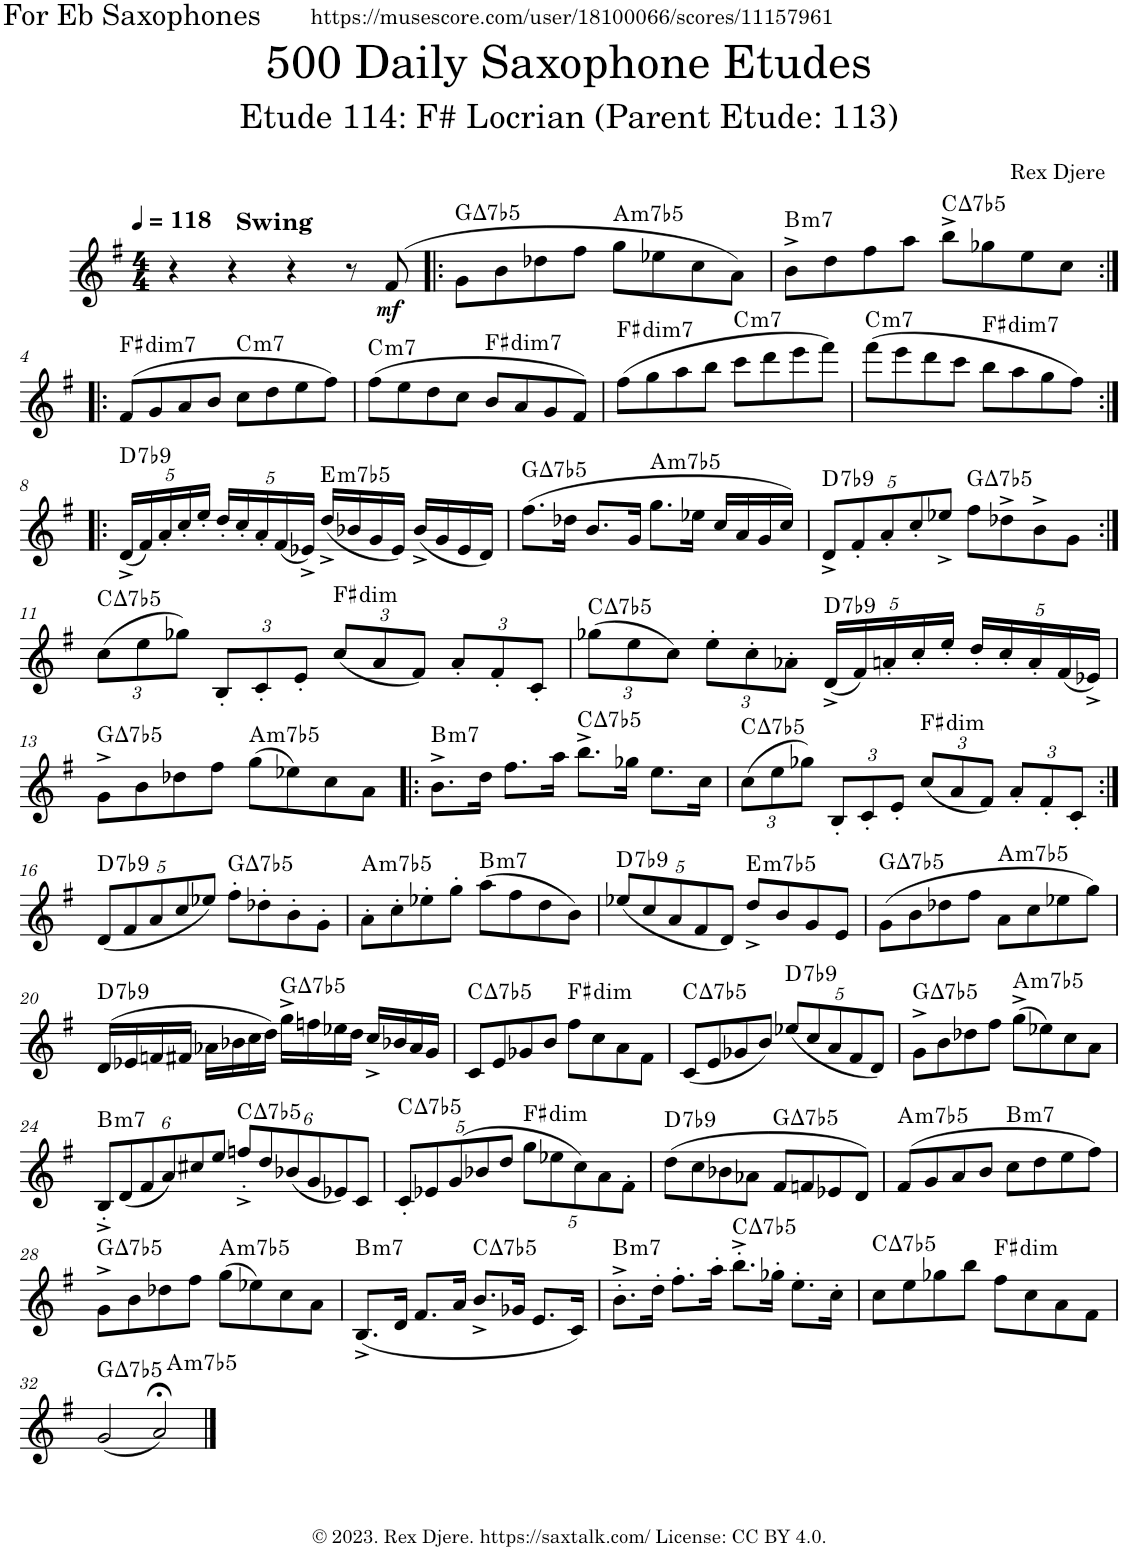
**kern	**dynam	**harte
*part1	*part1	*part1
*staff1	*staff1	*
*I"Alto Saxophone	*	*
*I'A. Sax.	*	*
*clefG2	*	*
*Trd5c9	*	*
*k[f#]	*	*
*M4/4	*	*
*MM118	*	*
=1	=1	=1
!LO:TX:a:B:t=Swing	!	!
4r	.	.
4r	.	.
4r	.	.
8r	.	.
!	!LO:DY:b	!
(8f#/	mf	.
=2!|:	=2!|:	=2!|:
!	!	!LO:H:kt=7
8g\L	.	G:(3,b5,7)
8b\	.	.
8dd-X\	.	.
8ff#\J	.	.
!	!	!LO:H:kt=m7b5
8gg\L	.	A:hdim7
8ee-X\	.	.
8cc\	.	.
8a\J)	.	.
=3	=3	=3
!	!	!LO:H:kt=m7
8b^\L	.	B:min7
8dd\	.	.
8ff#\	.	.
8aa\J	.	.
!	!	!LO:H:kt=7
8bb^\L	.	C:(3,b5,7)
8gg-X\	.	.
8ee\	.	.
8cc\J	.	.
!!LO:LB:g=z
=4:|!|:	=4:|!|:	=4:|!|:
*k[f#]	*	*
!	!	!LO:H:kt=dim7
(8f#/L	.	F#:dim7
8g/	.	.
8a/	.	.
8b/J	.	.
!	!	!LO:H:kt=m7
8cc\L	.	C:min7
8dd\	.	.
8ee\	.	.
8ff#\J)	.	.
=5	=5	=5
!	!	!LO:H:kt=m7
(8ff#\L	.	C:min7
8ee\	.	.
8dd\	.	.
8cc\J	.	.
!	!	!LO:H:kt=dim7
8b/L	.	F#:dim7
8a/	.	.
8g/	.	.
8f#/J)	.	.
=6	=6	=6
!	!	!LO:H:kt=dim7
(8ff#\L	.	F#:dim7
8gg\	.	.
8aa\	.	.
8bb\J	.	.
!	!	!LO:H:kt=m7
8ccc\L	.	C:min7
8ddd\	.	.
8eee\	.	.
8fff#\J)	.	.
=7	=7	=7
!	!	!LO:H:kt=m7
(8fff#\L	.	C:min7
8eee\	.	.
8ddd\	.	.
8ccc\J	.	.
!	!	!LO:H:kt=dim7
8bb\L	.	F#:dim7
8aa\	.	.
8gg\	.	.
8ff#\J)	.	.
!!LO:LB:g=z
=8:|!|:	=8:|!|:	=8:|!|:
*Xbrackettup	*	*
!	!	!LO:H:kt=7
(20d^/LL	.	D:7(b9)
20f#/)	.	.
20a'/	.	.
20cc'/	.	.
20ee'/JJ	.	.
20dd'/LL	.	.
20cc'/	.	.
20a'/	.	.
(20f#/	.	.
20e-X^/JJ)	.	.
!	!	!LO:H:kt=m7b5
(16dd^/LL	.	E:hdim7
16b-X/	.	.
16g/	.	.
16e-/JJ)	.	.
(16b-^/LL	.	.
16g/	.	.
16e-/	.	.
16d/JJ)	.	.
=9	=9	=9
!	!	!LO:H:kt=7
(8.ff#\L	.	G:(3,b5,7)
16dd-X\Jk	.	.
8.b/L	.	.
16g/Jk	.	.
!	!	!LO:H:kt=m7b5
8.gg\L	.	A:hdim7
16ee-X\Jk	.	.
16cc/LL	.	.
16a/	.	.
16g/	.	.
16cc/JJ)	.	.
=10	=10	=10
!	!	!LO:H:kt=7
10d^/L	.	D:7(b9)
10f#'/	.	.
10a'/	.	.
10cc'/	.	.
10ee-X^/J	.	.
!	!	!LO:H:kt=7
8ff#\L	.	G:(3,b5,7)
8dd-X^\	.	.
8b^\	.	.
8g\J	.	.
!!LO:LB:g=z
=11:|!	=11:|!	=11:|!
!	!	!LO:H:kt=7
(12cc\L	.	C:(3,b5,7)
12ee\	.	.
12gg-X\J)	.	.
12B'/L	.	.
12c'/	.	.
12e'/J	.	.
!	!	!LO:H:kt=dim
(12cc/L	.	F#:dim
12a/	.	.
12f#/J)	.	.
12a'/L	.	.
12f#'/	.	.
12c'/J	.	.
=12	=12	=12
!	!	!LO:H:kt=7
(12gg-X\L	.	C:(3,b5,7)
12ee\	.	.
12cc\J)	.	.
12ee'\L	.	.
12cc'\	.	.
12a-X'\J	.	.
!	!	!LO:H:kt=7
(20d^/LL	.	D:7(b9)
20f#/)	.	.
20an'/	.	.
20cc'/	.	.
20ee'/JJ	.	.
20dd'/LL	.	.
20cc'/	.	.
20a'/	.	.
(20f#/	.	.
20e-X^/JJ)	.	.
!!LO:LB:g=z
=13	=13	=13
!	!	!LO:H:kt=7
8g^\L	.	G:(3,b5,7)
8b\	.	.
8dd-X\	.	.
8ff#\J	.	.
!	!	!LO:H:kt=m7b5
(8gg\L	.	A:hdim7
8ee-X\)	.	.
8cc\	.	.
8a\J	.	.
=14!|:	=14!|:	=14!|:
!	!	!LO:H:kt=m7
8.b^\L	.	B:min7
16dd\Jk	.	.
8.ff#\L	.	.
16aa\Jk	.	.
!	!	!LO:H:kt=7
8.bb^\L	.	C:(3,b5,7)
16gg-X\Jk	.	.
8.ee\L	.	.
16cc\Jk	.	.
=15	=15	=15
!	!	!LO:H:kt=7
(12cc\L	.	C:(3,b5,7)
12ee\	.	.
12gg-X\J)	.	.
12B'/L	.	.
12c'/	.	.
12e'/J	.	.
!	!	!LO:H:kt=dim
(12cc/L	.	F#:dim
12a/	.	.
12f#/J)	.	.
12a'/L	.	.
12f#'/	.	.
12c'/J	.	.
!!LO:LB:g=z
=16:|!	=16:|!	=16:|!
!	!	!LO:H:kt=7
(10d/L	.	D:7(b9)
10f#/	.	.
10a/	.	.
10cc/	.	.
10ee-X/J)	.	.
!	!	!LO:H:kt=7
8ff#'\L	.	G:(3,b5,7)
8dd-X'\	.	.
8b'\	.	.
8g'\J	.	.
=17	=17	=17
!	!	!LO:H:kt=m7b5
8a'\L	.	A:hdim7
8cc'\	.	.
8ee-X'\	.	.
8gg'\J	.	.
!	!	!LO:H:kt=m7
(8aa\L	.	B:min7
8ff#\	.	.
8dd\	.	.
8b\J)	.	.
=18	=18	=18
!	!	!LO:H:kt=7
(10ee-X/L	.	D:7(b9)
10cc/	.	.
10a/	.	.
10f#/	.	.
10d/J)	.	.
!	!	!LO:H:kt=m7b5
8dd^/L	.	E:hdim7
8b/	.	.
8g/	.	.
8e/J	.	.
=19	=19	=19
!	!	!LO:H:kt=7
(8g\L	.	G:(3,b5,7)
8b\	.	.
8dd-X\	.	.
8ff#\J	.	.
!	!	!LO:H:kt=m7b5
8a\L	.	A:hdim7
8cc\	.	.
8ee-X\	.	.
8gg\J)	.	.
!!LO:LB:g=z
=20	=20	=20
!	!	!LO:H:kt=7
(16d/LL	.	D:7(b9)
16e-X/	.	.
16fn/	.	.
16f#X/JJ	.	.
16a-X\LL	.	.
16b-X\	.	.
16cc\	.	.
16dd\JJ)	.	.
!	!	!LO:H:kt=7
16gg^\LL	.	G:(3,b5,7)
16ffn\	.	.
16ee-X\	.	.
16dd\JJ	.	.
16cc^/LL	.	.
16b-X/	.	.
16a-/	.	.
16g/JJ	.	.
=21	=21	=21
!	!	!LO:H:kt=7
8c/L	.	C:(3,b5,7)
8e/	.	.
8g-X/	.	.
8b/J	.	.
!	!	!LO:H:kt=dim
8ff#\L	.	F#:dim
8cc\	.	.
8a\	.	.
8f#\J	.	.
=22	=22	=22
!	!	!LO:H:kt=7
(8c/L	.	C:(3,b5,7)
8e/	.	.
8g-X/	.	.
8b/J)	.	.
!	!	!LO:H:kt=7
(10ee-X/L	.	D:7(b9)
10cc/	.	.
10a/	.	.
10f#/	.	.
10d/J)	.	.
=23	=23	=23
!	!	!LO:H:kt=7
8g^\L	.	G:(3,b5,7)
8b\	.	.
8dd-X\	.	.
8ff#\J	.	.
!	!	!LO:H:kt=m7b5
(8gg^\L	.	A:hdim7
8ee-X\)	.	.
8cc\	.	.
8a\J	.	.
!!LO:LB:g=z
=24	=24	=24
!	!	!LO:H:kt=m7
12B'^/L	.	B:min7
(12d/	.	.
12f#/	.	.
12a/)	.	.
12cc#X/	.	.
12ee/J	.	.
!	!	!LO:H:kt=7
12ffn'^/L	.	C:(3,b5,7)
12dd/	.	.
(12b-X/	.	.
12g/	.	.
12e-X/)	.	.
12c/J	.	.
=25	=25	=25
!	!	!LO:H:kt=7
10c'/L	.	C:(3,b5,7)
10e-X/	.	.
(10g/	.	.
10b-X/	.	.
10dd/J	.	.
!	!	!LO:H:kt=dim
10gg\L	.	F#:dim
10ee-X\	.	.
10cc\)	.	.
10a\	.	.
10f#'\J	.	.
=26	=26	=26
!	!	!LO:H:kt=7
(8dd\L	.	D:7(b9)
8cc\	.	.
8b-X\	.	.
8a-X\J	.	.
!	!	!LO:H:kt=7
8f#/L	.	G:(3,b5,7)
8fn/	.	.
8e-X/	.	.
8d/J)	.	.
=27	=27	=27
!	!	!LO:H:kt=m7b5
(8f#/L	.	A:hdim7
8g/	.	.
8a/	.	.
8b/J	.	.
!	!	!LO:H:kt=m7
8cc\L	.	B:min7
8dd\	.	.
8ee\	.	.
8ff#\J)	.	.
!!LO:LB:g=z
=28	=28	=28
!	!	!LO:H:kt=7
8g^\L	.	G:(3,b5,7)
8b\	.	.
8dd-X\	.	.
8ff#\J	.	.
!	!	!LO:H:kt=m7b5
(8gg\L	.	A:hdim7
8ee-X\)	.	.
8cc\	.	.
8a\J	.	.
=29	=29	=29
!	!	!LO:H:kt=m7
(8.B^/L	.	B:min7
16d/Jk	.	.
8.f#/L	.	.
16a/Jk	.	.
!	!	!LO:H:kt=7
8.b^/L	.	C:(3,b5,7)
16g-X/Jk	.	.
8.e/L	.	.
16c/Jk)	.	.
=30	=30	=30
!	!	!LO:H:kt=m7
8.b'^\L	.	B:min7
16dd'\Jk	.	.
8.ff#'\L	.	.
16aa'\Jk	.	.
!	!	!LO:H:kt=7
8.bb'^\L	.	C:(3,b5,7)
16gg-X'\Jk	.	.
8.ee'\L	.	.
16cc'\Jk	.	.
=31	=31	=31
!	!	!LO:H:kt=7
8cc\L	.	C:(3,b5,7)
8ee\	.	.
8gg-X\	.	.
8bb\J	.	.
!	!	!LO:H:kt=dim
8ff#\L	.	F#:dim
8cc\	.	.
8a\	.	.
8f#\J	.	.
!!LO:LB:g=z
=32	=32	=32
!	!	!LO:H:kt=7
(2g/	.	G:(3,b5,7)
!	!	!LO:H:kt=m7b5
2a;</)	.	A:hdim7
==	==	==
*-	*-	*-
